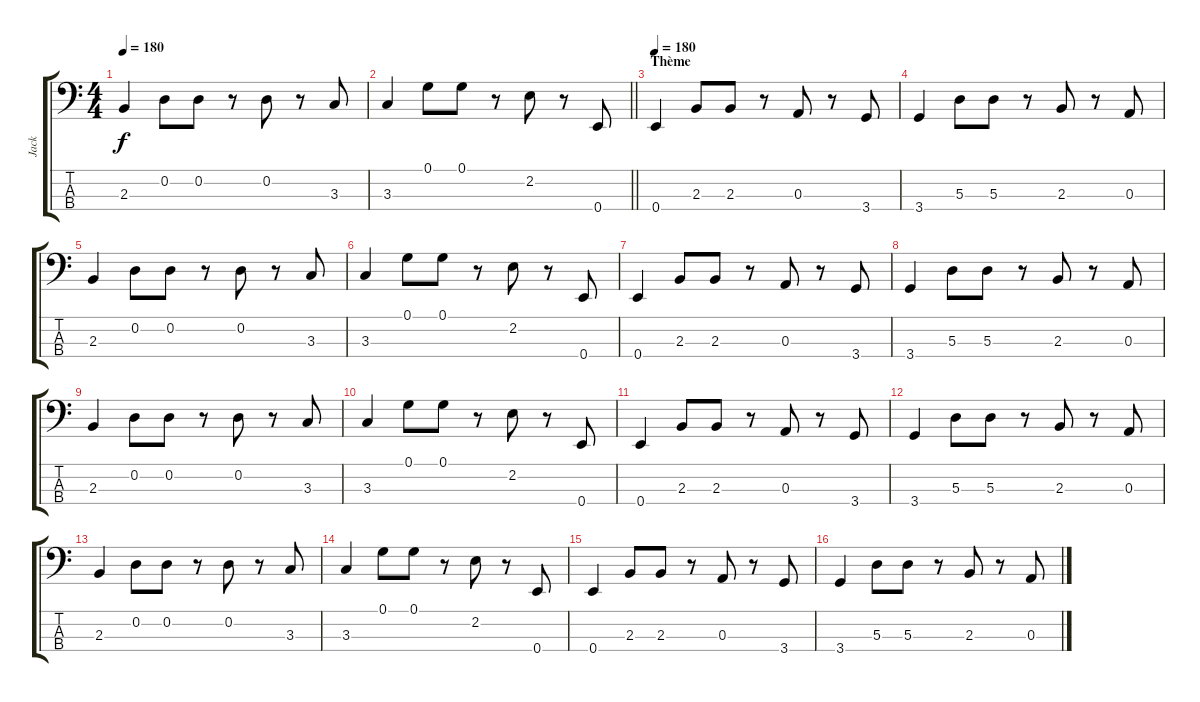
\track ("Jack" "Jack") {instrument electricbassfinger}
\staff {score tabs}
\tuning (G2 D2 A1 E1) {hide}
\ts (4 4)
\tempo 180
\clef f4
\ks c
2.3.4{dy f} 0.2.8 0.2.8 r.8 0.2.8 r.8 3.3.8 |
\barLineRight lightlight
3.3.4 0.1.8 0.1.8 r.8 2.2.8 r.8 0.4.8 |
\section ("" "Thème")
\tempo 180
0.4.4 2.3.8 2.3.8 r.8 0.3.8 r.8 3.4.8 |
3.4.4 5.3.8 5.3.8 r.8 2.3.8 r.8 0.3.8 |
2.3.4 0.2.8 0.2.8 r.8 0.2.8 r.8 3.3.8 |
3.3.4 0.1.8 0.1.8 r.8 2.2.8 r.8 0.4.8 |
0.4.4 2.3.8 2.3.8 r.8 0.3.8 r.8 3.4.8 |
3.4.4 5.3.8 5.3.8 r.8 2.3.8 r.8 0.3.8 |
2.3.4 0.2.8 0.2.8 r.8 0.2.8 r.8 3.3.8 |
3.3.4 0.1.8 0.1.8 r.8 2.2.8 r.8 0.4.8 |
0.4.4 2.3.8 2.3.8 r.8 0.3.8 r.8 3.4.8 |
3.4.4 5.3.8 5.3.8 r.8 2.3.8 r.8 0.3.8 |
2.3.4 0.2.8 0.2.8 r.8 0.2.8 r.8 3.3.8 |
3.3.4 0.1.8 0.1.8 r.8 2.2.8 r.8 0.4.8 |
0.4.4 2.3.8 2.3.8 r.8 0.3.8 r.8 3.4.8 |
3.4.4 5.3.8 5.3.8 r.8 2.3.8 r.8 0.3.8
